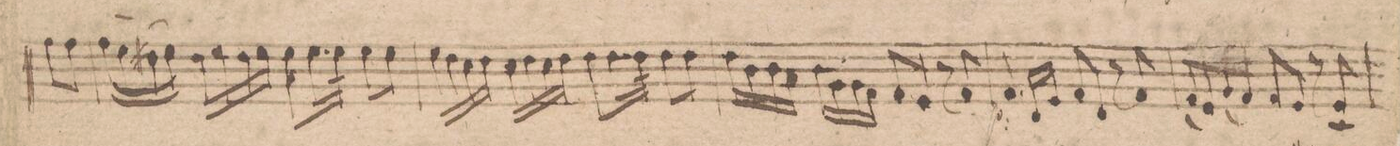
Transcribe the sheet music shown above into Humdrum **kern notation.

**kern	**dynam
*I"Violino Secundo	*
*clefG2	*
*k[f#c#]	*
*met(c)	*
*M4/4	*
8ff#\L	.
8ff#\J	.
=16	=16
16ff#\LL	.
16ee\	.
(16dd#X\	.
16ee\JJ)	.
16dd#\LL	.
16ee\	.
16dd#\	.
16ee\JJ	.
8a\L 8ee	.
16.ee\L	.
32ee\JJk	.
8ee\L	.
8ee\J	.
=17	=17
16ee\LL	.
16dd\	.
16cc#\	.
16dd\JJ	.
16cc#\LL	.
16dd\	.
16cc#\	.
16dd\JJ	.
8dd\L	.
16.dd\L	.
32dd\JJk	.
8dd\L	.
8dd\J	.
=18	=18
16dd\LL	.
16b\	.
16b\	.
16a\JJ	.
16b\LL	.
16g\	.
16g\	.
16f#\JJ	.
8f#/L	.
8e/J	.
8r	.
8f#/	.
=19	=19
4.f#/	p
16d/LL	.
16e/JJ	.
8f#/L	.
8d/J	.
8r	.
8f#/	.
=20	=20
(8f#/L	.
8d/)	.
(8g/	.
8f#/J)	.
8f#/L	.
8e/J	.
8r	.
8c#/ 8e	.
=21	=21
*-	*-
